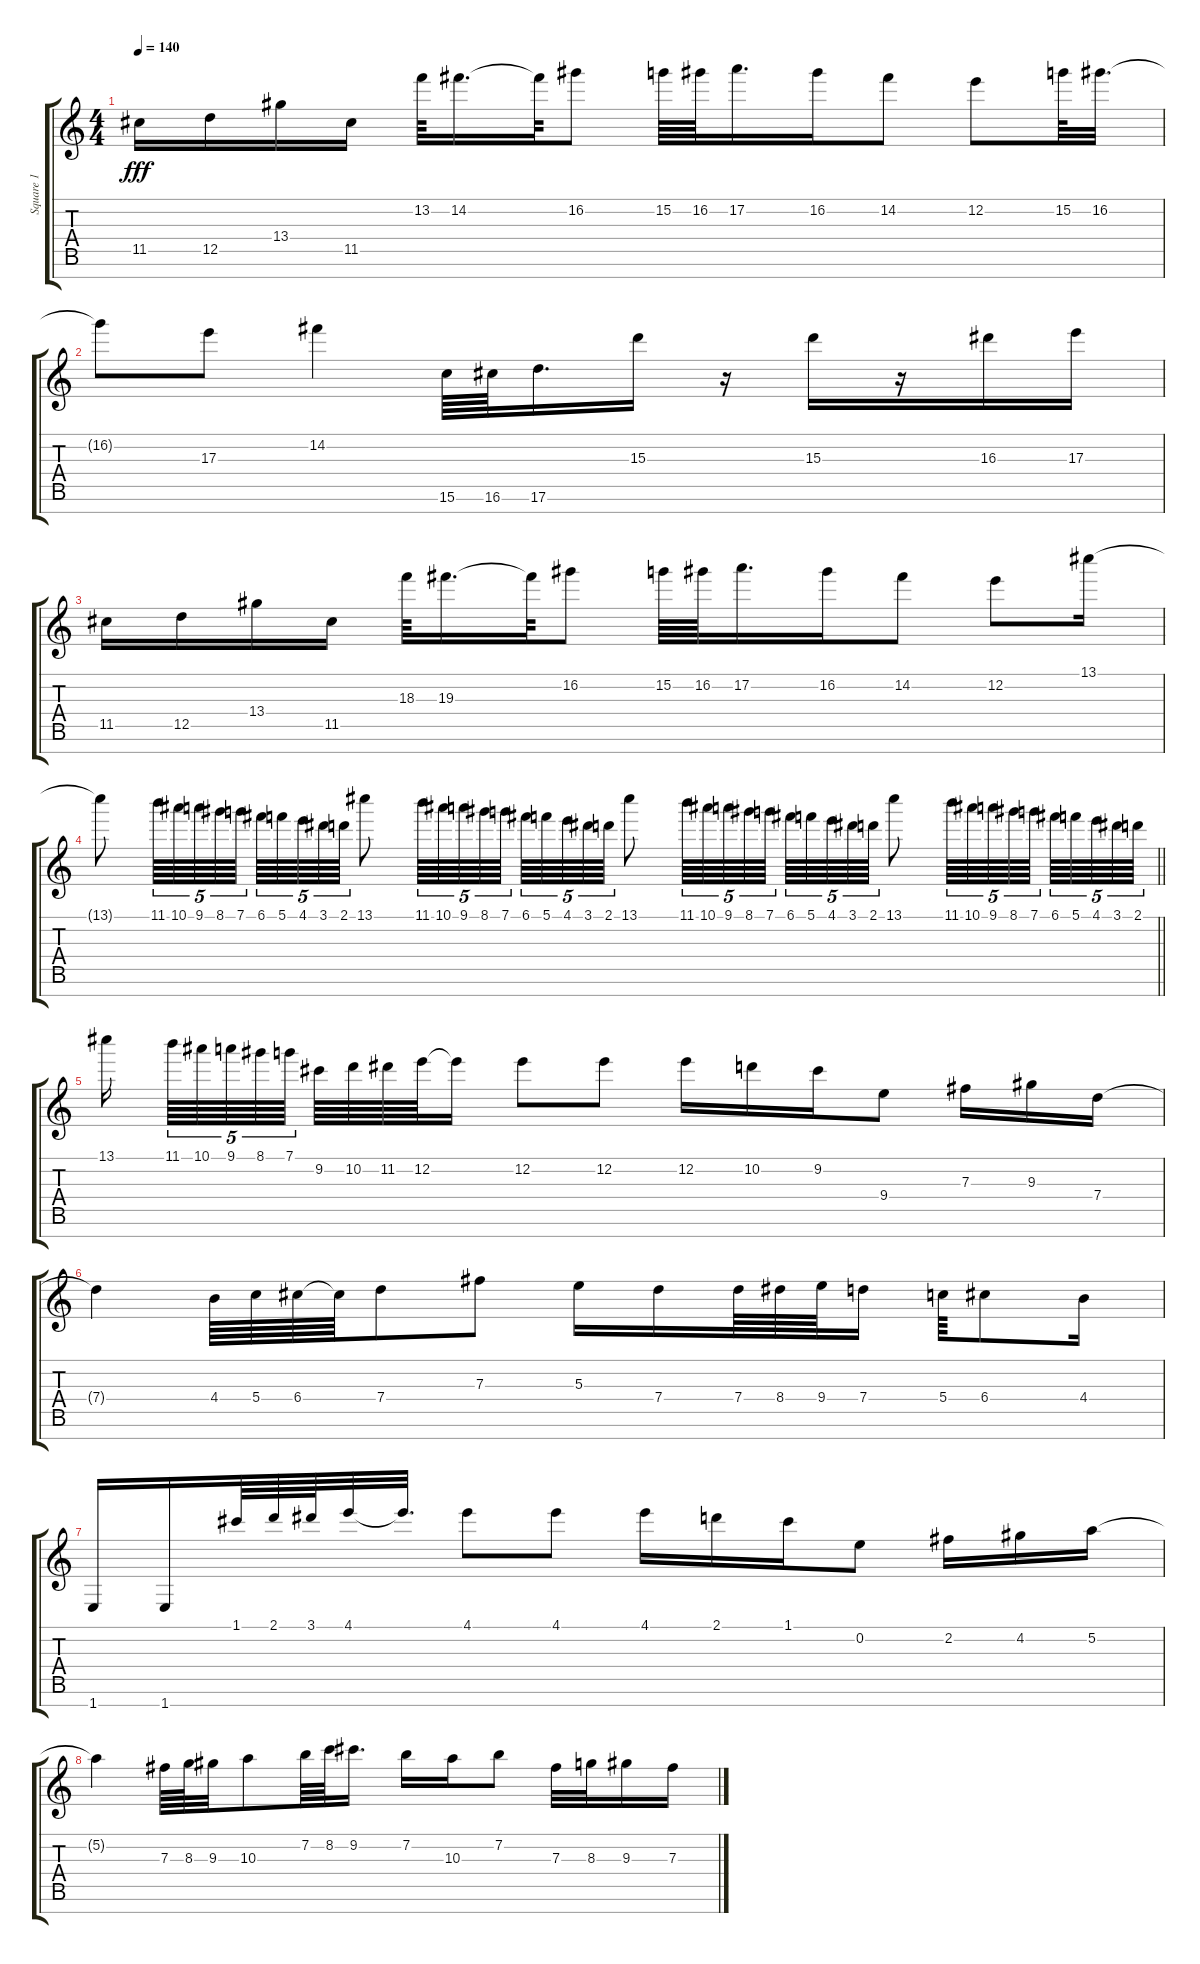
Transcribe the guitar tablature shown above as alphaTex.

\track ("Square 1" "Square 1") {instrument electricguitarjazz}
\staff {score tabs}
\tuning (C5 E4 B3 G3 D3 A2 Eb2) {hide}
\ts (4 4)
\tempo 140
\clef g2
\ks c
11.5.16{dy fff} 12.5.16 13.4.16 11.5.16 13.2.64 14.2.16{d} 14.2{t}.64 16.2.8 15.2.64 16.2.64 17.2.16{d} 16.2.16 14.2.8 12.2.8 15.2.64 16.2.32{d} |
16.2{t}.8 17.3.8 14.2.4 15.6.64 16.6.64 17.6.16{d} 15.3.16 r.16 15.3.16 r.16 16.3.16 17.3.16 |
11.5.16 12.5.16 13.4.16 11.5.16 18.3.64 19.3.16{d} 19.3{t}.64 16.2.8 15.2.64 16.2.64 17.2.16{d} 16.2.16 14.2.8 12.2.8 13.1.16 |
\barLineRight lightlight
13.1{t}.8 11.1.64{tu (5 4)} 10.1.64{tu (5 4)} 9.1.64{tu (5 4)} 8.1.64{tu (5 4)} 7.1.64{tu (5 4) beam splitsecondary} 6.1.64{tu (5 4)} 5.1.64{tu (5 4)} 4.1.64{tu (5 4)} 3.1.64{tu (5 4)} 2.1.64{tu (5 4)} 13.1.8 11.1.64{tu (5 4)} 10.1.64{tu (5 4)} 9.1.64{tu (5 4)} 8.1.64{tu (5 4)} 7.1.64{tu (5 4) beam splitsecondary} 6.1.64{tu (5 4)} 5.1.64{tu (5 4)} 4.1.64{tu (5 4)} 3.1.64{tu (5 4)} 2.1.64{tu (5 4)} 13.1.8 11.1.64{tu (5 4)} 10.1.64{tu (5 4)} 9.1.64{tu (5 4)} 8.1.64{tu (5 4)} 7.1.64{tu (5 4) beam splitsecondary} 6.1.64{tu (5 4)} 5.1.64{tu (5 4)} 4.1.64{tu (5 4)} 3.1.64{tu (5 4)} 2.1.64{tu (5 4)} 13.1.8 11.1.64{tu (5 4)} 10.1.64{tu (5 4)} 9.1.64{tu (5 4)} 8.1.64{tu (5 4)} 7.1.64{tu (5 4) beam splitsecondary} 6.1.64{tu (5 4)} 5.1.64{tu (5 4)} 4.1.64{tu (5 4)} 3.1.64{tu (5 4)} 2.1.64{tu (5 4)} |
13.1.16{beam splitsecondary} 11.1.64{tu (5 4)} 10.1.64{tu (5 4)} 9.1.64{tu (5 4)} 8.1.64{tu (5 4)} 7.1.64{tu (5 4) beam splitsecondary} 9.2.64 10.2.64 11.2.64 12.2.64 12.2{t}.16 12.2.8 12.2.8 12.2.16 10.2.16 9.2.16 9.4.8 7.3.16 9.3.16 7.4.16 |
7.4{t}.4 4.4.64 5.4.64 6.4.64 6.4{t}.64 7.4.8 7.3.8 5.3.16 7.4.16 7.4.64 8.4.64 9.4.64 7.4.16 5.4.64 6.4.8 4.4.16 |
1.7.16 1.7.16 1.1.64 2.1.64 3.1.64 4.1.32 4.1{t}.32{d} 4.1.8 4.1.8 4.1.16 2.1.16 1.1.16 0.2.8 2.2.16 4.2.16 5.2.16 |
5.2{t}.4 7.3.64 8.3.64 9.3.32 10.3.8 7.2.64 8.2.64 9.2.16{d} 7.2.16 10.3.16 7.2.8 7.3.32 8.3.32 9.3.16 7.3.16
